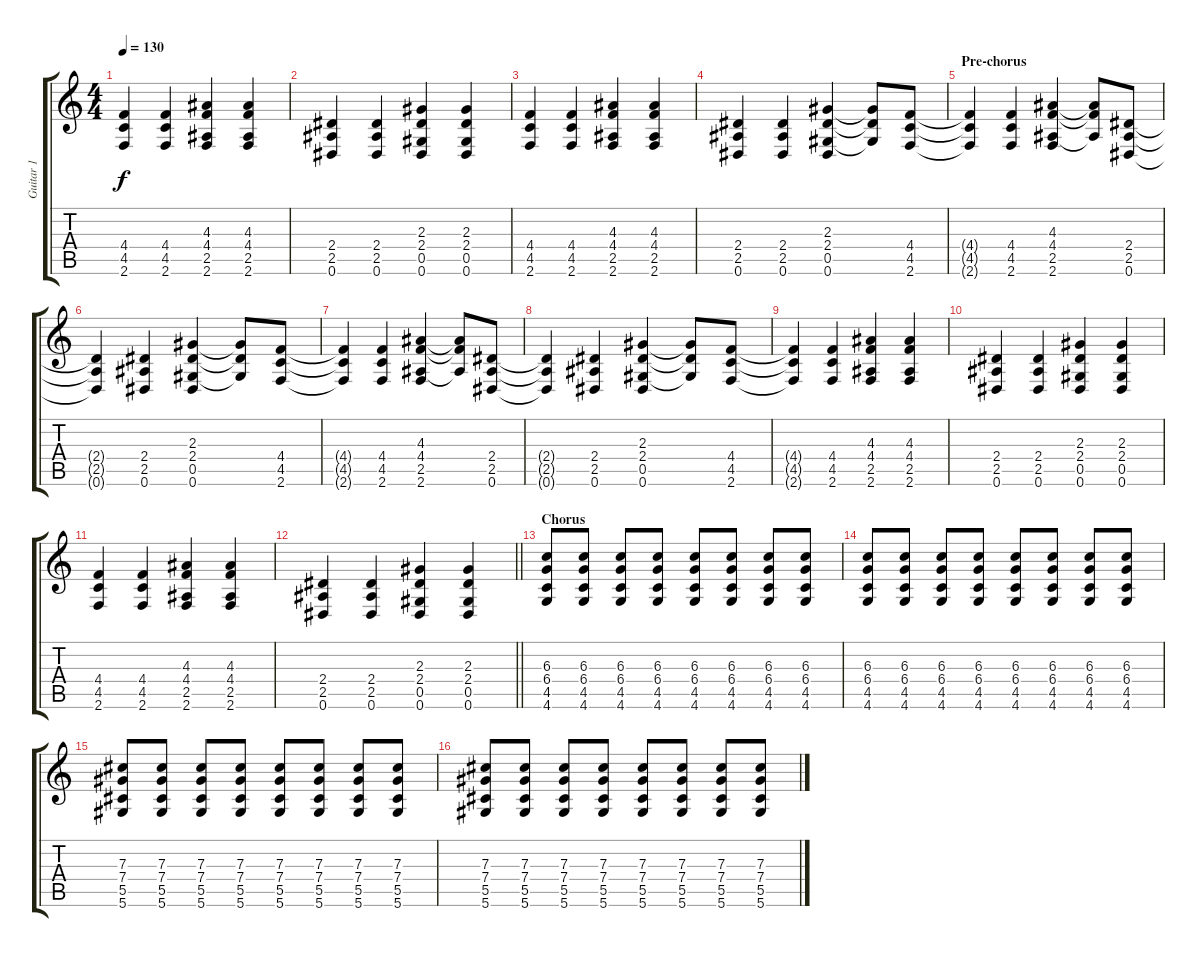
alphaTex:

\track ("Guitar 1" "Guitar 1") {instrument distortionguitar}
\staff {score tabs}
\tuning (Eb4 Bb3 Gb3 Db3 Ab2 Eb2) {hide}
\ts (4 4)
\tempo 130
\clef g2
\ks c
(4.4 4.5 2.6).4{dy f} (4.4 4.5 2.6).4 (4.3 4.4 2.5 2.6).4 (4.3 4.4 2.5 2.6).4 |
(2.4 2.5 0.6).4 (2.4 2.5 0.6).4 (2.3 2.4 0.5 0.6).4 (2.3 2.4 0.5 0.6).4 |
(4.4 4.5 2.6).4 (4.4 4.5 2.6).4 (4.3 4.4 2.5 2.6).4 (4.3 4.4 2.5 2.6).4 |
(2.4 2.5 0.6).4 (2.4 2.5 0.6).4 (2.3 2.4 0.5 0.6).4 (2.3{t} 2.4{t} 0.5{t}).8 (4.4 4.5 2.6).8 |
\section ("" "Pre-chorus")
(4.4{t} 4.5{t} 2.6{t}).4 (4.4 4.5 2.6).4 (4.3 4.4 2.5 2.6).4 (4.3{t} 4.4{t} 2.5{t}).8 (2.4 2.5 0.6).8 |
(2.4{t} 2.5{t} 0.6{t}).4 (2.4 2.5 0.6).4 (2.3 2.4 0.5 0.6).4 (2.3{t} 2.4{t} 0.5{t}).8 (4.4 4.5 2.6).8 |
(4.4{t} 4.5{t} 2.6{t}).4 (4.4 4.5 2.6).4 (4.3 4.4 2.5 2.6).4 (4.3{t} 4.4{t} 2.5{t}).8 (2.4 2.5 0.6).8 |
(2.4{t} 2.5{t} 0.6{t}).4 (2.4 2.5 0.6).4 (2.3 2.4 0.5 0.6).4 (2.3{t} 2.4{t} 0.5{t}).8 (4.4 4.5 2.6).8 |
(4.4{t} 4.5{t} 2.6{t}).4 (4.4 4.5 2.6).4 (4.3 4.4 2.5 2.6).4 (4.3 4.4 2.5 2.6).4 |
(2.4 2.5 0.6).4 (2.4 2.5 0.6).4 (2.3 2.4 0.5 0.6).4 (2.3 2.4 0.5 0.6).4 |
(4.4 4.5 2.6).4 (4.4 4.5 2.6).4 (4.3 4.4 2.5 2.6).4 (4.3 4.4 2.5 2.6).4 |
\barLineRight lightlight
(2.4 2.5 0.6).4 (2.4 2.5 0.6).4 (2.3 2.4 0.5 0.6).4 (2.3 2.4 0.5 0.6).4 |
\section ("" "Chorus")
(6.3 6.4 4.5 4.6).8 (6.3 6.4 4.5 4.6).8 (6.3 6.4 4.5 4.6).8 (6.3 6.4 4.5 4.6).8 (6.3 6.4 4.5 4.6).8 (6.3 6.4 4.5 4.6).8 (6.3 6.4 4.5 4.6).8 (6.3 6.4 4.5 4.6).8 |
(6.3 6.4 4.5 4.6).8 (6.3 6.4 4.5 4.6).8 (6.3 6.4 4.5 4.6).8 (6.3 6.4 4.5 4.6).8 (6.3 6.4 4.5 4.6).8 (6.3 6.4 4.5 4.6).8 (6.3 6.4 4.5 4.6).8 (6.3 6.4 4.5 4.6).8 |
(7.3 7.4 5.5 5.6).8 (7.3 7.4 5.5 5.6).8 (7.3 7.4 5.5 5.6).8 (7.3 7.4 5.5 5.6).8 (7.3 7.4 5.5 5.6).8 (7.3 7.4 5.5 5.6).8 (7.3 7.4 5.5 5.6).8 (7.3 7.4 5.5 5.6).8 |
(7.3 7.4 5.5 5.6).8 (7.3 7.4 5.5 5.6).8 (7.3 7.4 5.5 5.6).8 (7.3 7.4 5.5 5.6).8 (7.3 7.4 5.5 5.6).8 (7.3 7.4 5.5 5.6).8 (7.3 7.4 5.5 5.6).8 (7.3 7.4 5.5 5.6).8
